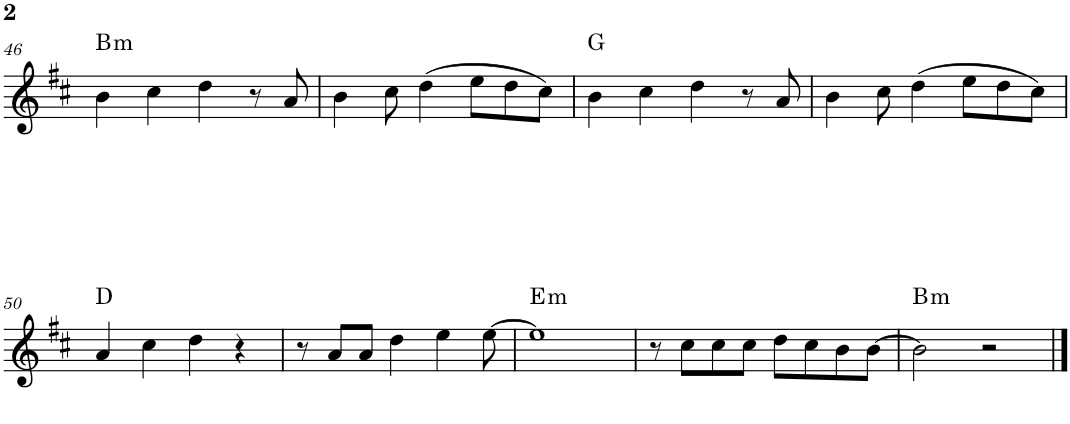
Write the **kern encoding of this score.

**kern	**harte
*part1	*part1
*staff1	*
*I"Piano	*
*I'Pno.	*
!!LO:PB:g=z
*clefG2	*
*k[f#c#]	*
*M4/4	*
=46	=46
!	!LO:H:kt=m
4b\	B:min
4cc#\	.
4dd\	.
8r	.
8a/	.
=47	=47
4b\	.
8cc#\	.
(4dd\	.
8ee\L	.
8dd\	.
8cc#\J)	.
=48	=48
4b\	G:maj
4cc#\	.
4dd\	.
8r	.
8a/	.
=49	=49
4b\	.
8cc#\	.
(4dd\	.
8ee\L	.
8dd\	.
8cc#\J)	.
!!LO:LB:g=z
=50	=50
4a/	D:maj
4cc#\	.
4dd\	.
4r	.
=51	=51
8r	.
8a/L	.
8a/J	.
4dd\	.
4ee\	.
[8ee\	.
=52	=52
!	!LO:H:kt=m
1ee]	E:min
=53	=53
8r	.
8cc#\L	.
8cc#\	.
8cc#\J	.
8dd\L	.
8cc#\	.
8b\	.
[8b\J	.
=54	=54
!	!LO:H:kt=m
2b\]	B:min
2r	.
==	==
*-	*-
